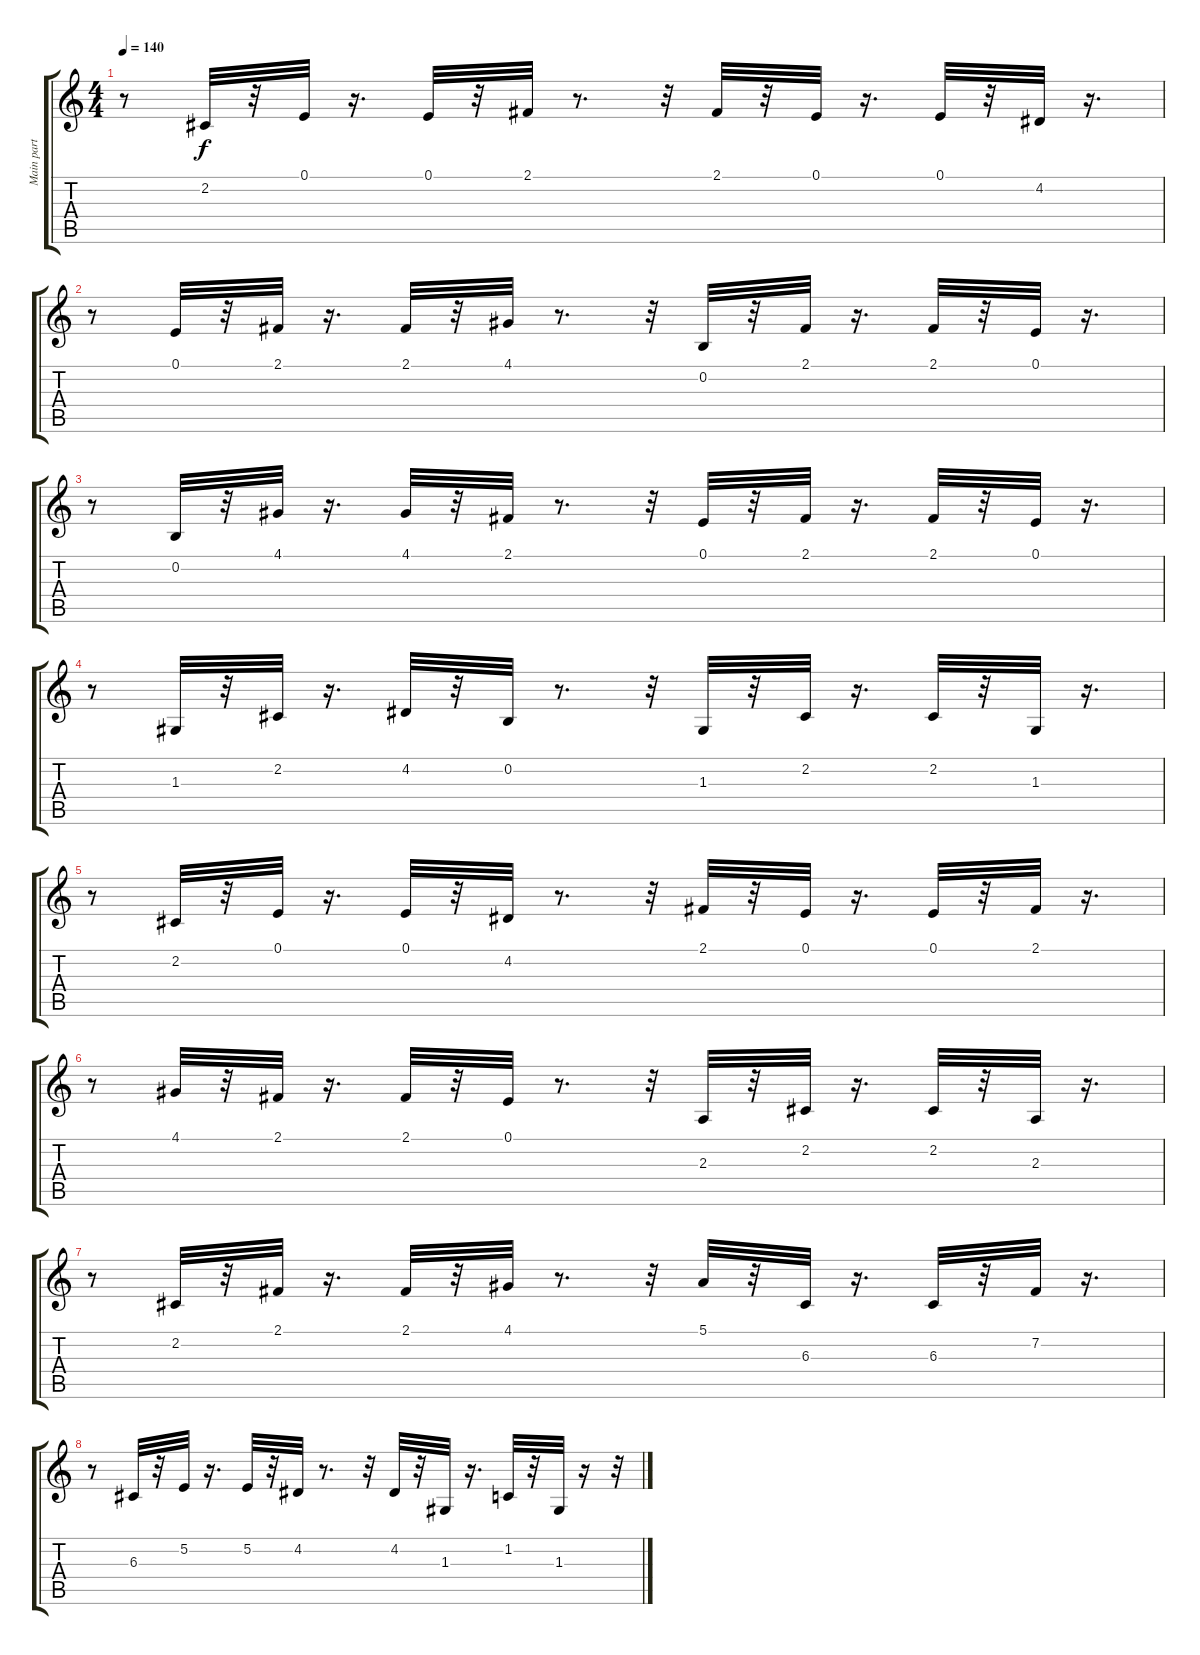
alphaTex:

\track ("Main part" "Main part") {instrument steeldrums}
\staff {score tabs}
\tuning (E4 B3 G3 D3 A2 E2) {hide}
\ts (4 4)
\tempo 140
\clef g2
\ks c
r.8{dy f} 2.2.32 r.32 0.1.32 r.16{d} 0.1.32 r.32 2.1.32 r.8{d} r.32 2.1.32 r.32 0.1.32 r.16{d} 0.1.32 r.32 4.2.32 r.16{d} |
r.8 0.1.32 r.32 2.1.32 r.16{d} 2.1.32 r.32 4.1.32 r.8{d} r.32 0.2.32 r.32 2.1.32 r.16{d} 2.1.32 r.32 0.1.32 r.16{d} |
r.8 0.2.32 r.32 4.1.32 r.16{d} 4.1.32 r.32 2.1.32 r.8{d} r.32 0.1.32 r.32 2.1.32 r.16{d} 2.1.32 r.32 0.1.32 r.16{d} |
r.8 1.3.32 r.32 2.2.32 r.16{d} 4.2.32 r.32 0.2.32 r.8{d} r.32 1.3.32 r.32 2.2.32 r.16{d} 2.2.32 r.32 1.3.32 r.16{d} |
r.8 2.2.32 r.32 0.1.32 r.16{d} 0.1.32 r.32 4.2.32 r.8{d} r.32 2.1.32 r.32 0.1.32 r.16{d} 0.1.32 r.32 2.1.32 r.16{d} |
r.8 4.1.32 r.32 2.1.32 r.16{d} 2.1.32 r.32 0.1.32 r.8{d} r.32 2.3.32 r.32 2.2.32 r.16{d} 2.2.32 r.32 2.3.32 r.16{d} |
r.8 2.2.32 r.32 2.1.32 r.16{d} 2.1.32 r.32 4.1.32 r.8{d} r.32 5.1.32 r.32 6.3.32 r.16{d} 6.3.32 r.32 7.2.32 r.16{d} |
r.8 6.3.32 r.32 5.2.32 r.16{d} 5.2.32 r.32 4.2.32 r.8{d} r.32 4.2.32 r.32 1.3.32 r.16{d} 1.2.32 r.32 1.3.32 r.16 r.32
